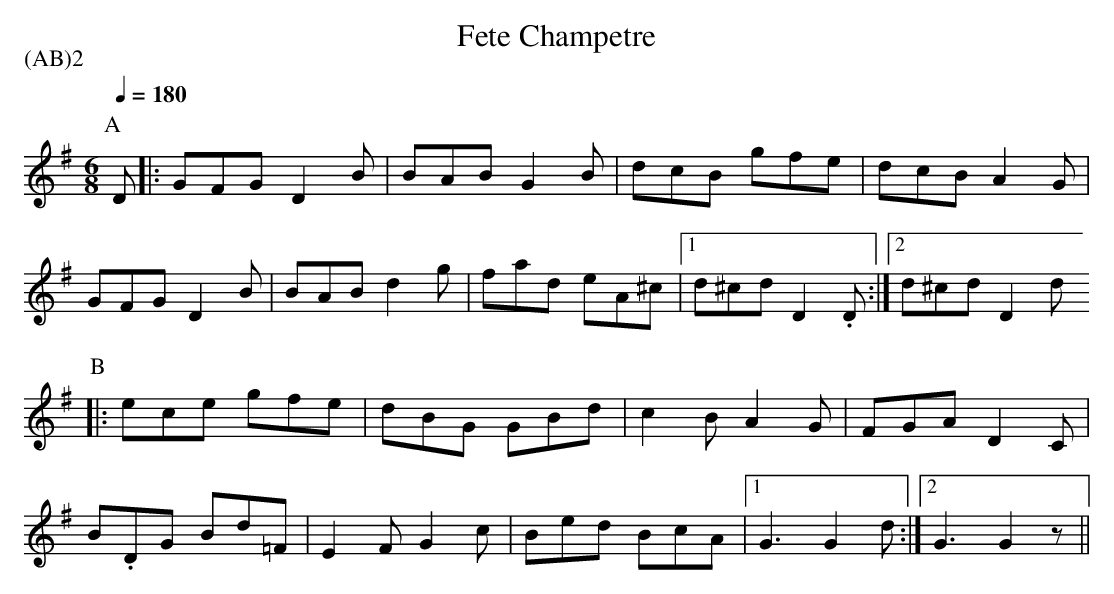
X:1
T:Fete Champetre
P:(AB)2
M:6/8
L:1/8
Q:1/4=180
K:G
V:1
P:A
D |: GFG D2B   | BAB G2B  | dcB gfe     |   dcB A2G      |
     GFG D2B   | BAB d2g  | fad eA^c    |1  d^cd D2.D   :|2  d^cd D2d
P:B
|:   ece gfe   |  dBG GBd | c2B A2G     |   FGA D2C      |
    B.DG Bd=F  |  E2F G2c |  Bed BcA    |1 G3 G2d       :|2  G3 G2 z   ||
